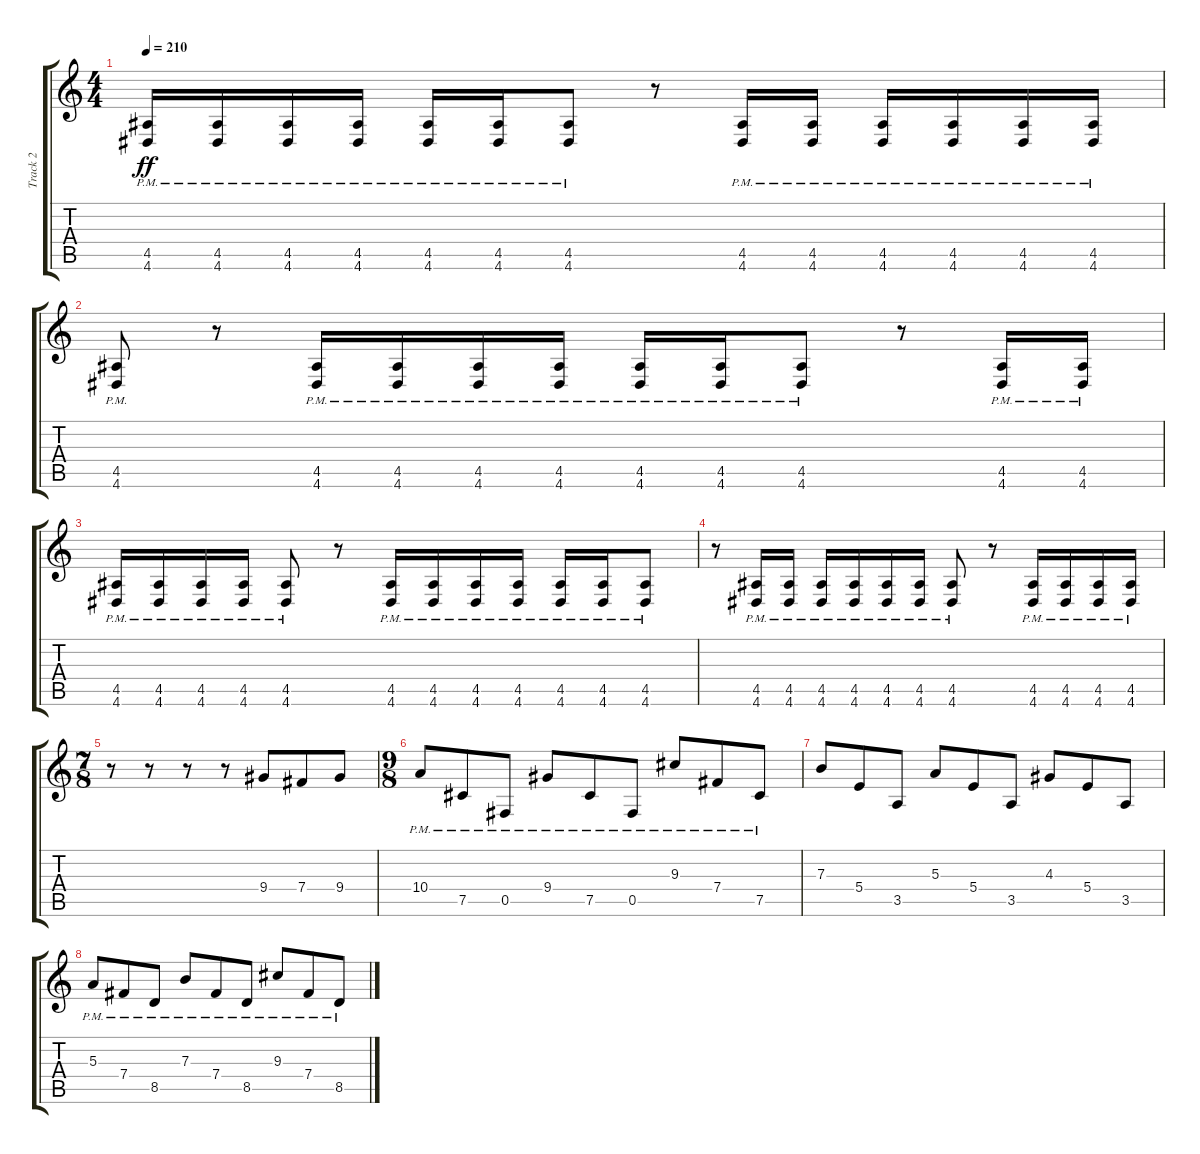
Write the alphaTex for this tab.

\track ("Track 2" "Track 2") {instrument distortionguitar}
\staff {score tabs}
\tuning (Db4 Ab3 E3 B2 Gb2 B1) {hide}
\ts (4 4)
\tempo 210
\clef g2
\ks c
(4.5{pm} 4.6{pm}).16{dy ff} (4.5{pm} 4.6{pm}).16 (4.5{pm} 4.6{pm}).16 (4.5{pm} 4.6{pm}).16 (4.5{pm} 4.6{pm}).16 (4.5{pm} 4.6{pm}).16 (4.5{pm} 4.6{pm}).8 r.8 (4.5{pm} 4.6{pm}).16 (4.5{pm} 4.6{pm}).16 (4.5{pm} 4.6{pm}).16 (4.5{pm} 4.6{pm}).16 (4.5{pm} 4.6{pm}).16 (4.5{pm} 4.6{pm}).16 |
(4.5{pm} 4.6{pm}).8 r.8 (4.5{pm} 4.6{pm}).16 (4.5{pm} 4.6{pm}).16 (4.5{pm} 4.6{pm}).16 (4.5{pm} 4.6{pm}).16 (4.5{pm} 4.6{pm}).16 (4.5{pm} 4.6{pm}).16 (4.5{pm} 4.6{pm}).8 r.8 (4.5{pm} 4.6{pm}).16 (4.5{pm} 4.6{pm}).16 |
(4.5{pm} 4.6{pm}).16 (4.5{pm} 4.6{pm}).16 (4.5{pm} 4.6{pm}).16 (4.5{pm} 4.6{pm}).16 (4.5{pm} 4.6{pm}).8 r.8 (4.5{pm} 4.6{pm}).16 (4.5{pm} 4.6{pm}).16 (4.5{pm} 4.6{pm}).16 (4.5{pm} 4.6{pm}).16 (4.5{pm} 4.6{pm}).16 (4.5{pm} 4.6{pm}).16 (4.5{pm} 4.6{pm}).8 |
r.8 (4.5{pm} 4.6{pm}).16 (4.5{pm} 4.6{pm}).16 (4.5{pm} 4.6{pm}).16 (4.5{pm} 4.6{pm}).16 (4.5{pm} 4.6{pm}).16 (4.5{pm} 4.6{pm}).16 (4.5{pm} 4.6{pm}).8 r.8 (4.5{pm} 4.6{pm}).16 (4.5{pm} 4.6{pm}).16 (4.5{pm} 4.6{pm}).16 (4.5{pm} 4.6{pm}).16 |
\ts (7 8)
r.8 r.8 r.8 r.8 9.4.8 7.4.8 9.4.8 |
\ts (9 8)
10.4{pm}.8 7.5{pm}.8 0.5{pm}.8 9.4{pm}.8 7.5{pm}.8 0.5{pm}.8 9.3{pm}.8 7.4{pm}.8 7.5{pm}.8 |
7.3.8 5.4.8 3.5.8 5.3.8 5.4.8 3.5.8 4.3.8 5.4.8 3.5.8 |
5.3{pm}.8 7.4{pm}.8 8.5{pm}.8 7.3{pm}.8 7.4{pm}.8 8.5{pm}.8 9.3{pm}.8 7.4{pm}.8 8.5{pm}.8
